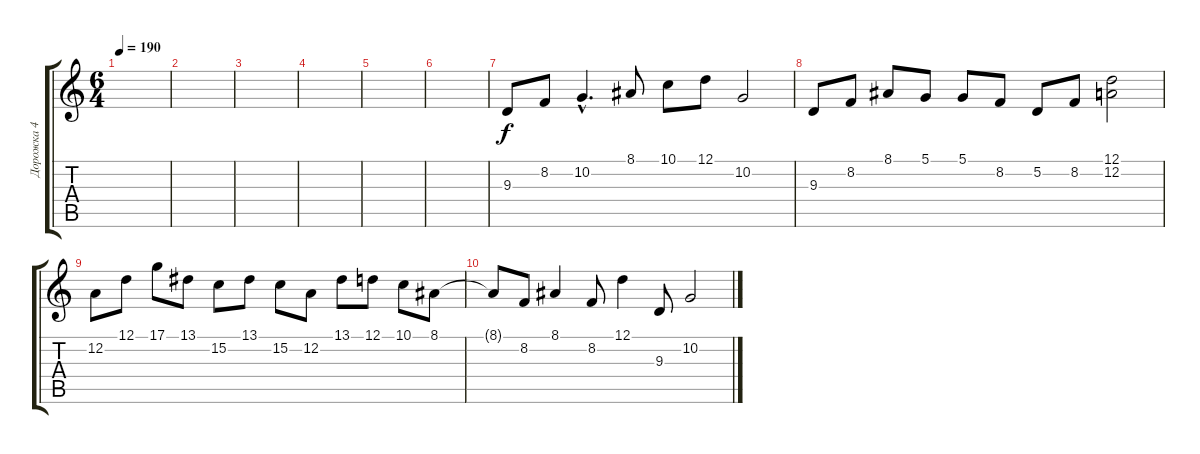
\track ("Дорожка 4" "Дорожка 4") {instrument violin}
\staff {score tabs}
\tuning (D4 A3 F3 C3 G2 D2) {hide}
\ts (6 4)
\tempo 190
\clef g2
\ks c
|
|
|
|
|
|
9.3.8 8.2.8 10.2{hac}.4{d} 8.1.8 10.1.8 12.1.8 10.2.2 |
9.3.8 8.2.8 8.1.8 5.1.8 5.1.8 8.2.8 5.2.8 8.2.8 (12.1 12.2).2 |
12.2.8 12.1.8 17.1.8 13.1.8 15.2.8 13.1.8 15.2.8 12.2.8 13.1.8 12.1.8 10.1.8 8.1.8 |
8.1{t}.8 8.2.8 8.1.4 8.2.8 12.1.4 9.3.8 10.2.2
